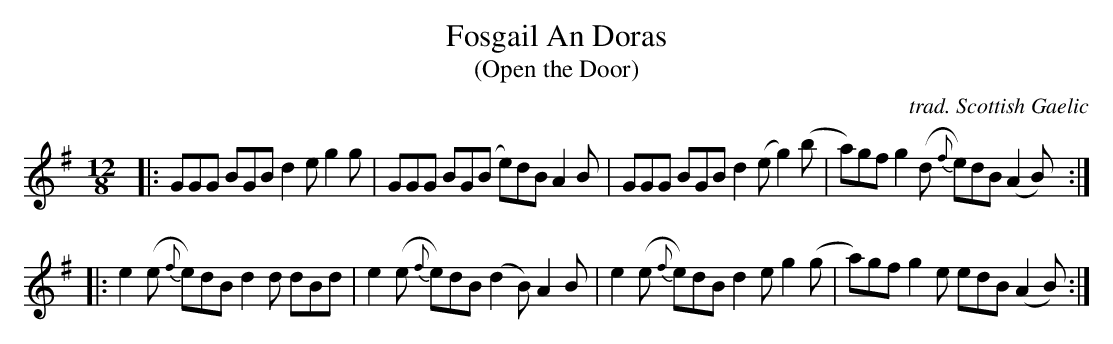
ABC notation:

X:1
T: Fosgail An Doras
T: (Open the Door)
C: trad. Scottish Gaelic
M: 12/8
L: 1/8
K: G
|:\
GGG BGB d2e g2g | GGG BG(B e)dB A2B |\
GGG BGB d2(e g2)(b | a)gf g2(d {f}e)dB (A2B) ::
e2(e {f}e)dB d2d dBd  | e2(e {f}e)dB (d2B) A2B |\
e2(e {f}e)dB d2e g2(g | a)gf g2e edB (A2B) :|
